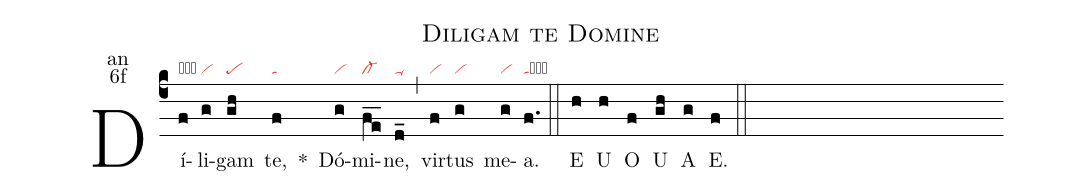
name:Diligam te Domine;
office-part:an;
mode:6f;
nabc-lines:1;
%%
(c4) Dí(f|obvi)li(g|vi)gam(gh|pe) te,(f|ta) <sp>*</sp>() Dó(g|vi)mi(fe__|cl-)ne,(d_|ta-) (,) vir(f|vi)tus(g|vi) me(g|vi)a.(f.|tacb) (::) <eu>E(h) U(h) O(f) U(gh) A(g) E.(f) </eu>(::)
